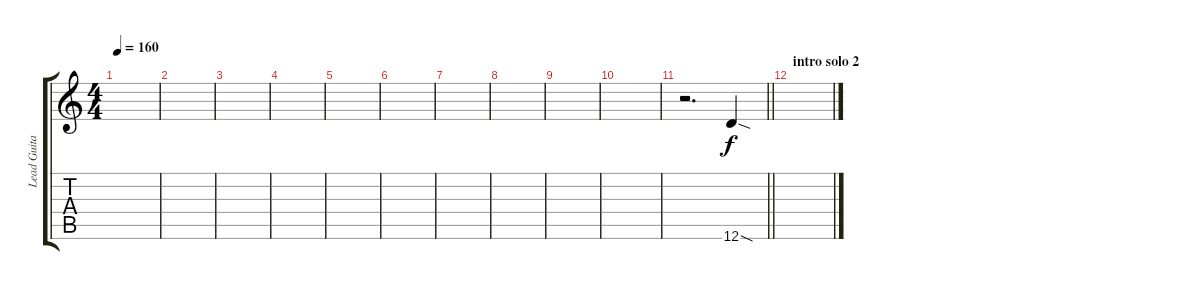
\track ("Lead Guitar 2" "Lead Guita") {instrument overdrivenguitar}
\staff {score tabs}
\tuning (D4 A3 F3 C3 G2 D2) {hide}
\ts (4 4)
\tempo 160
\clef g2
\ks c
|
|
|
|
|
|
|
|
|
|
\barLineRight lightlight
r.2{d} 12.6{sod}.4 |
\section ("" "intro solo 2")
